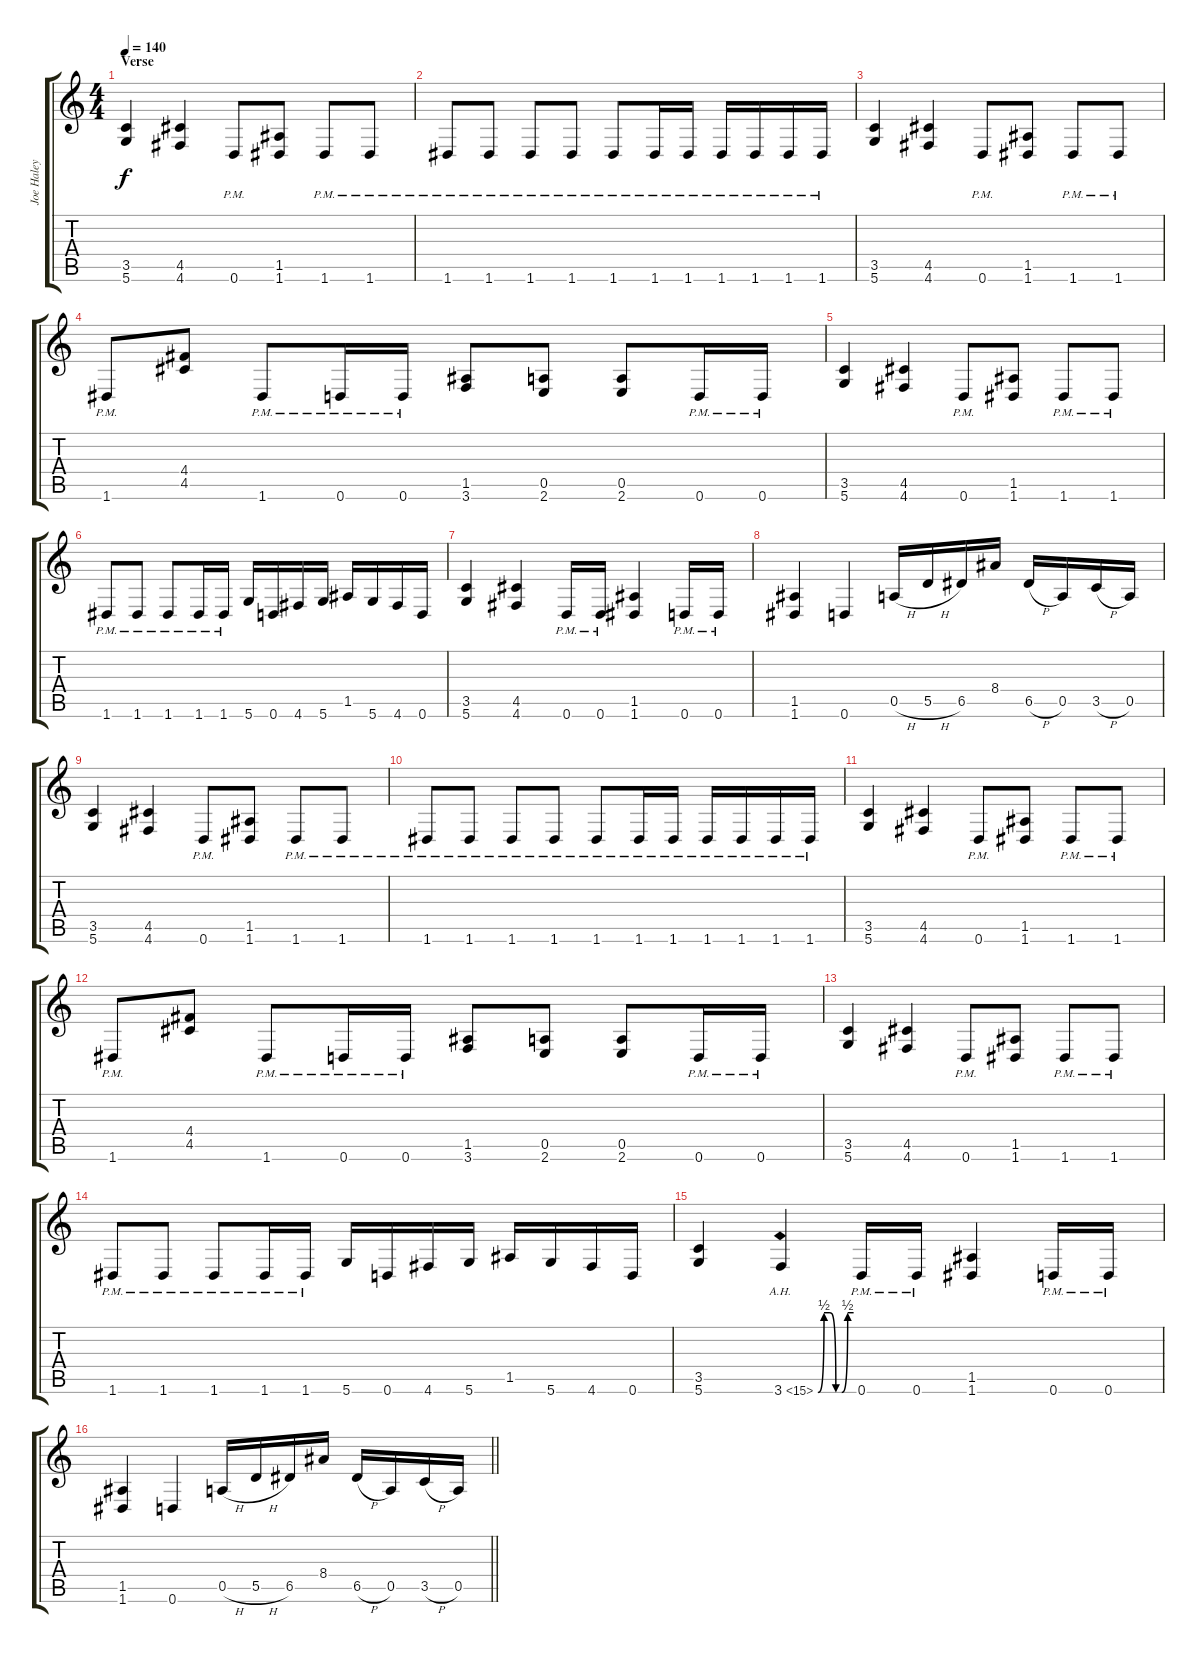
\track ("Joe Haley" "Joe Haley") {instrument distortionguitar}
\staff {score tabs}
\tuning (E4 B3 G3 D3 A2 D2) {hide}
\ts (4 4)
\section ("" "Verse")
\tempo 140
\clef g2
\ks c
(3.5 5.6).4{dy f} (4.5 4.6).4 0.6{pm}.8 (1.5 1.6).8 1.6{pm}.8 1.6{pm}.8 |
1.6{pm}.8 1.6{pm}.8 1.6{pm}.8 1.6{pm}.8 1.6{pm}.8 1.6{pm}.16 1.6{pm}.16 1.6{pm}.16 1.6{pm}.16 1.6{pm}.16 1.6{pm}.16 |
(3.5 5.6).4 (4.5 4.6).4 0.6{pm}.8 (1.5 1.6).8 1.6{pm}.8 1.6{pm}.8 |
1.6{pm}.8 (4.4 4.5).8 1.6{pm}.8 0.6{pm}.16 0.6{pm}.16 (1.5 3.6).8 (0.5 2.6).8 (0.5 2.6).8 0.6{pm}.16 0.6{pm}.16 |
(3.5 5.6).4 (4.5 4.6).4 0.6{pm}.8 (1.5 1.6).8 1.6{pm}.8 1.6{pm}.8 |
1.6{pm}.8 1.6{pm}.8 1.6{pm}.8 1.6{pm}.16 1.6{pm}.16 5.6.16 0.6.16 4.6.16 5.6.16 1.5.16 5.6.16 4.6.16 0.6.16 |
(3.5 5.6).4 (4.5 4.6).4 0.6{pm}.16 0.6{pm}.16 (1.5 1.6).4 0.6{pm}.16 0.6{pm}.16 |
(1.5 1.6).4 0.6.4 0.5{h}.16 5.5{h}.16 6.5.16 8.4.16 6.5{h}.16 0.5.16 3.5{h}.16 0.5.16 |
(3.5 5.6).4 (4.5 4.6).4 0.6{pm}.8 (1.5 1.6).8 1.6{pm}.8 1.6{pm}.8 |
1.6{pm}.8 1.6{pm}.8 1.6{pm}.8 1.6{pm}.8 1.6{pm}.8 1.6{pm}.16 1.6{pm}.16 1.6{pm}.16 1.6{pm}.16 1.6{pm}.16 1.6{pm}.16 |
(3.5 5.6).4 (4.5 4.6).4 0.6{pm}.8 (1.5 1.6).8 1.6{pm}.8 1.6{pm}.8 |
1.6{pm}.8 (4.4 4.5).8 1.6{pm}.8 0.6{pm}.16 0.6{pm}.16 (1.5 3.6).8 (0.5 2.6).8 (0.5 2.6).8 0.6{pm}.16 0.6{pm}.16 |
(3.5 5.6).4 (4.5 4.6).4 0.6{pm}.8 (1.5 1.6).8 1.6{pm}.8 1.6{pm}.8 |
1.6{pm}.8 1.6{pm}.8 1.6{pm}.8 1.6{pm}.16 1.6{pm}.16 5.6.16 0.6.16 4.6.16 5.6.16 1.5.16 5.6.16 4.6.16 0.6.16 |
(3.5 5.6).4 3.6{be (custom 0 0 10 2 20 2 30 0 40 0 50 2 60 2) ah 12}.4 0.6{pm}.16 0.6{pm}.16 (1.5 1.6).4 0.6{pm}.16 0.6{pm}.16 |
\barLineRight lightlight
(1.5 1.6).4 0.6.4 0.5{h}.16 5.5{h}.16 6.5.16 8.4.16 6.5{h}.16 0.5.16 3.5{h}.16 0.5.16
